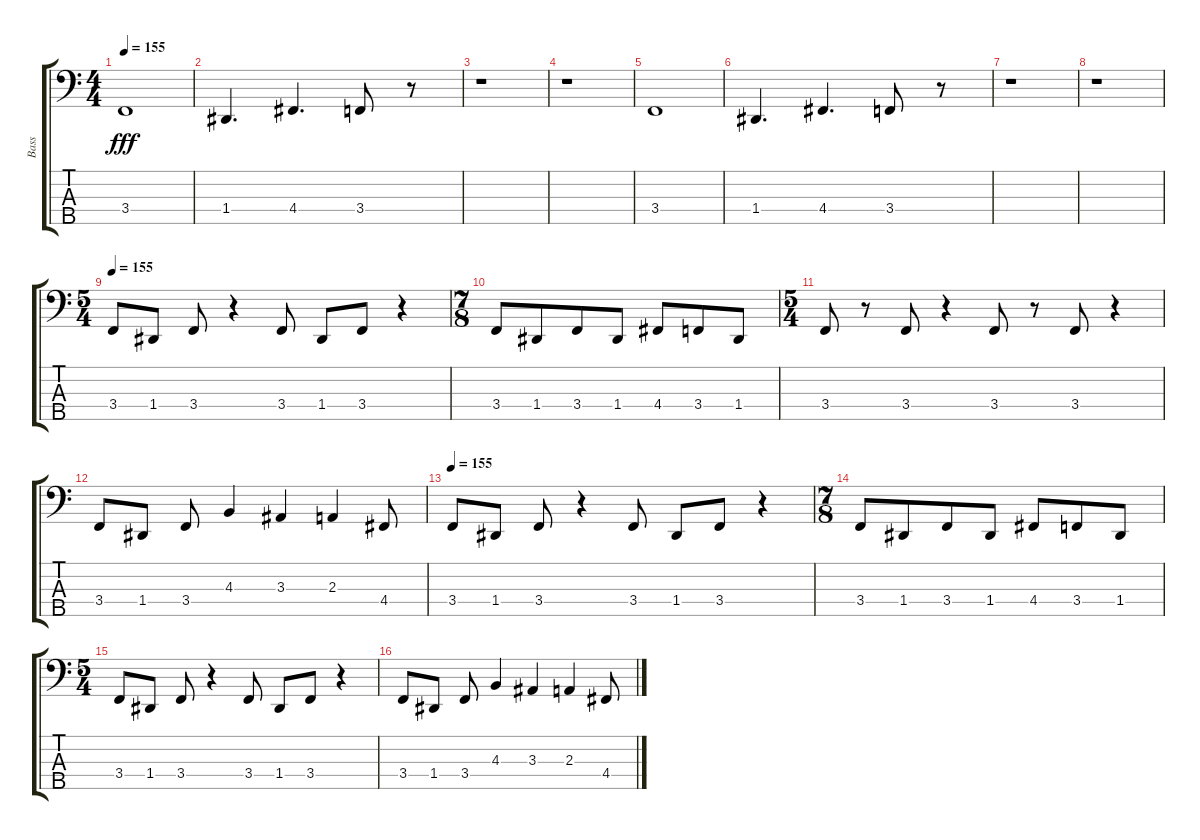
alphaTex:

\track ("Bass" "Bass") {instrument electricbassfinger}
\staff {score tabs}
\tuning (F2 C2 G1 D1 A0) {hide}
\ts (4 4)
\tempo 155
\clef f4
\ks c
3.4.1{dy fff instrument electricbassfinger} |
1.4.4{d} 4.4.4{d} 3.4.8 r.8 |
r.1 |
r.1 |
3.4.1 |
1.4.4{d} 4.4.4{d} 3.4.8 r.8 |
r.1 |
r.1 |
\ts (5 4)
\tempo 155
3.4.8 1.4.8 3.4.8 r.4 3.4.8 1.4.8 3.4.8 r.4 |
\ts (7 8)
3.4.8 1.4.8 3.4.8 1.4.8 4.4.8 3.4.8 1.4.8 |
\ts (5 4)
3.4.8 r.8 3.4.8 r.4 3.4.8 r.8 3.4.8 r.4 |
3.4.8 1.4.8 3.4.8 4.3.4 3.3.4 2.3.4 4.4.8 |
\tempo 155
3.4.8 1.4.8 3.4.8 r.4 3.4.8 1.4.8 3.4.8 r.4 |
\ts (7 8)
3.4.8 1.4.8 3.4.8 1.4.8 4.4.8 3.4.8 1.4.8 |
\ts (5 4)
3.4.8 1.4.8 3.4.8 r.4 3.4.8 1.4.8 3.4.8 r.4 |
3.4.8 1.4.8 3.4.8 4.3.4 3.3.4 2.3.4 4.4.8
